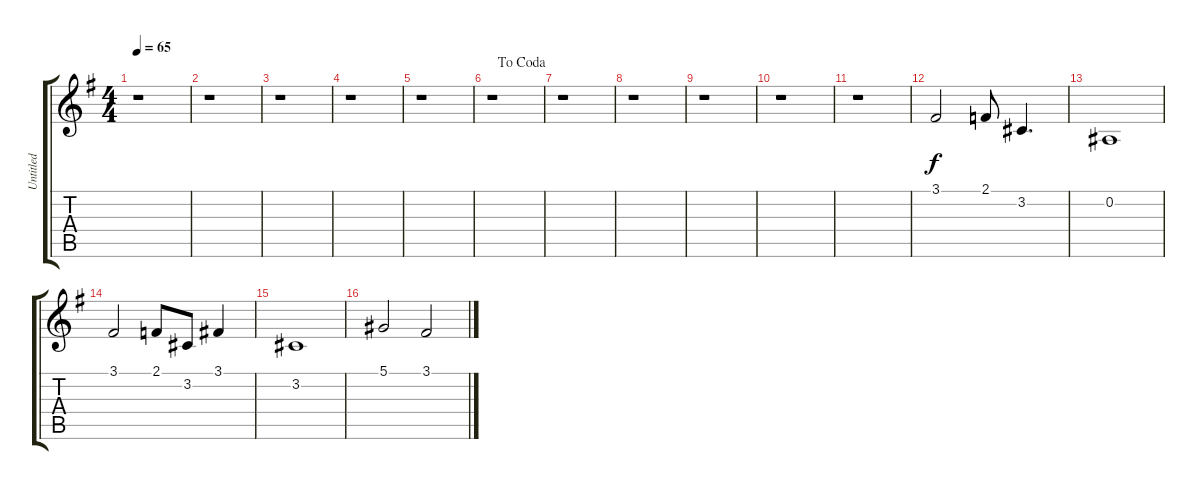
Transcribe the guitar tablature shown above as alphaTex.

\track ("Untitled" "Untitled") {instrument synthstrings1}
\staff {score tabs}
\tuning (Eb4 Bb3 Gb3 Db3 Ab2 Eb2) {hide}
\ts (4 4)
\tempo 65
\clef g2
\ks g
r.1{dy f} |
r.1 |
r.1 |
r.1 |
r.1 |
\jump dacoda
r.1 |
r.1 |
r.1 |
r.1 |
r.1 |
r.1 |
3.1.2 2.1.8 3.2.4{d} |
0.2.1 |
3.1.2 2.1.8 3.2.8 3.1.4 |
3.2.1 |
5.1.2 3.1.2
